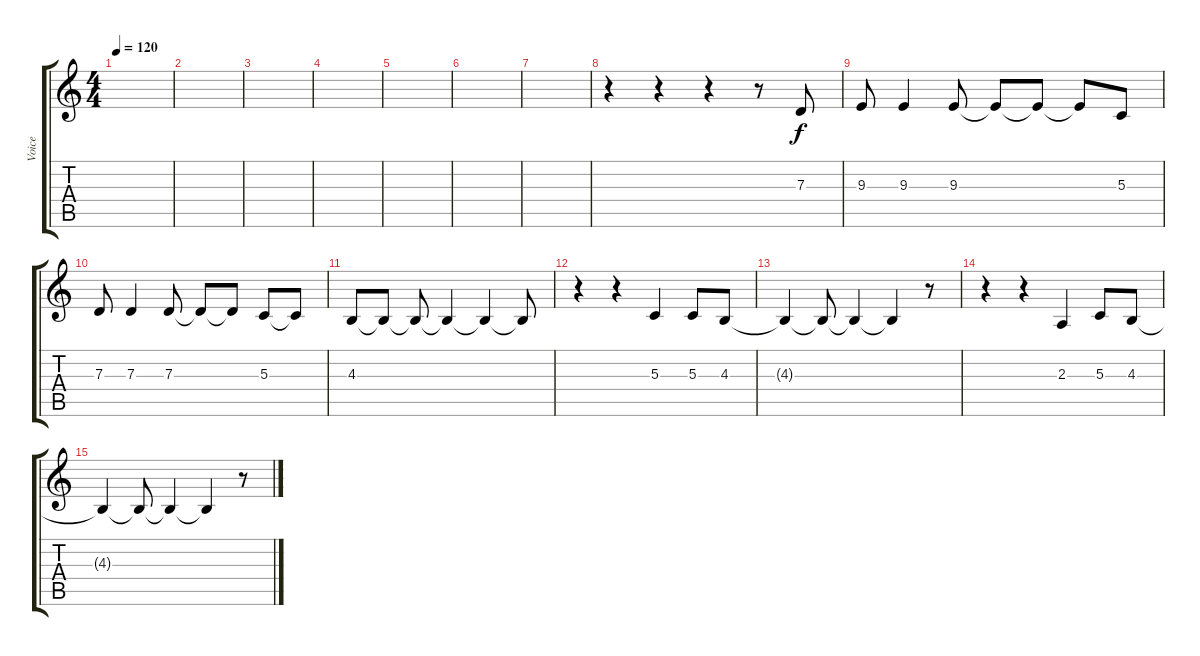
\track ("Voice" "Voice") {instrument flute}
\staff {score tabs}
\tuning (E4 B3 G3 D3 A2 E2) {hide}
\ts (4 4)
\tempo 120
\clef g2
\ks c
|
|
|
|
|
|
|
r.4 r.4 r.4 r.8 7.3.8 |
9.3.8 9.3.4 9.3.8 9.3{t}.8 9.3{t}.8 9.3{t}.8 5.3.8 |
7.3.8 7.3.4 7.3.8 7.3{t}.8 7.3{t}.8 5.3.8 5.3{t}.8 |
4.3.8 4.3{t}.8 4.3{t}.8 4.3{t}.4 4.3{t}.4 4.3{t}.8 |
r.4 r.4 5.3.4 5.3.8 4.3.8 |
4.3{t}.4 4.3{t}.8 4.3{t}.4 4.3{t}.4 r.8 |
r.4 r.4 2.3.4 5.3.8 4.3.8 |
4.3{t}.4 4.3{t}.8 4.3{t}.4 4.3{t}.4 r.8
